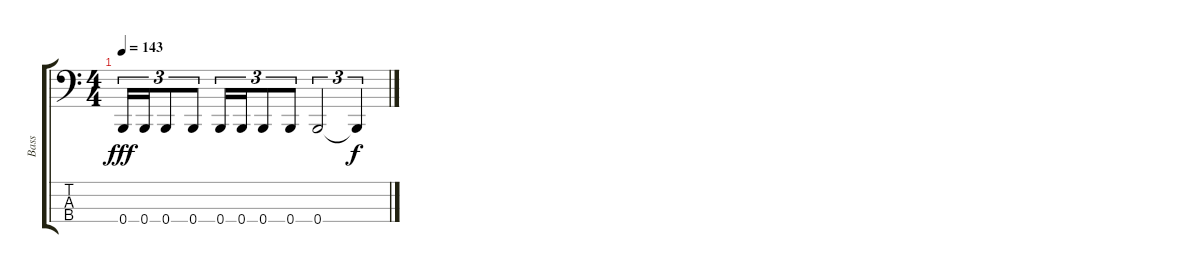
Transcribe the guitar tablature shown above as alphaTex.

\track ("Bass" "Bass") {instrument electricbassfinger}
\staff {score tabs}
\tuning (D2 A1 E1 B0) {hide}
\ts (4 4)
\tempo 143
\clef f4
\ks c
0.4.16{tu (3 2) dy fff} 0.4.16{tu (3 2)} 0.4.8{tu (3 2)} 0.4.8{tu (3 2)} 0.4.16{tu (3 2)} 0.4.16{tu (3 2)} 0.4.8{tu (3 2)} 0.4.8{tu (3 2)} 0.4.2{tu (3 2)} 0.4{t}.4{tu (3 2) dy f}
